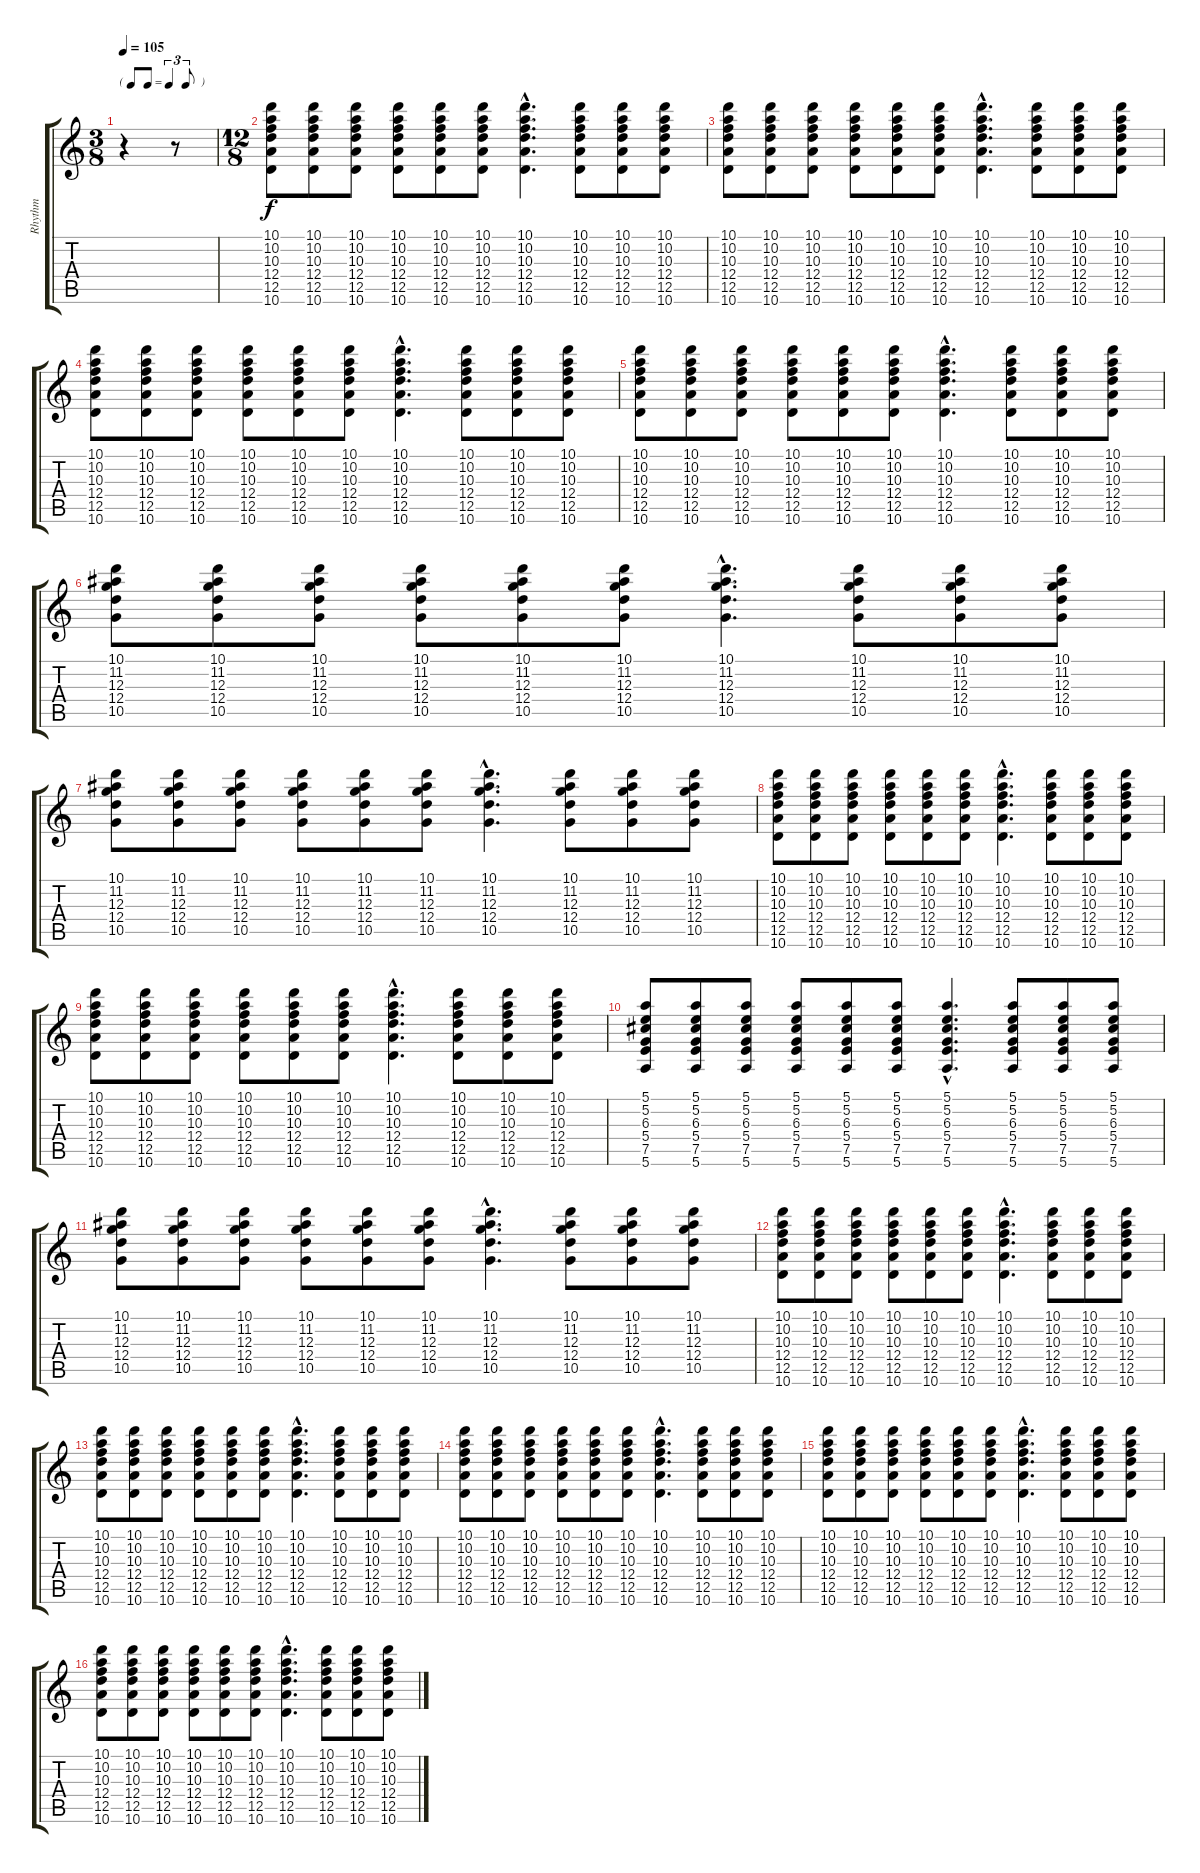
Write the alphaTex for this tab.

\track ("Rhythm" "Rhythm") {instrument electricguitarclean}
\staff {score tabs}
\tuning (E4 B3 G3 D3 A2 E2) {hide}
\ts (3 8)
\tf triplet8th
\tempo 105
\clef g2
\ks c
r.4{dy f instrument electricguitarclean} r.8 |
\ts (12 8)
(10.1 10.2 10.3 12.4 12.5 10.6).8 (10.1 10.2 10.3 12.4 12.5 10.6).8 (10.1 10.2 10.3 12.4 12.5 10.6).8 (10.1 10.2 10.3 12.4 12.5 10.6).8 (10.1 10.2 10.3 12.4 12.5 10.6).8 (10.1 10.2 10.3 12.4 12.5 10.6).8 (10.1{hac} 10.2{hac} 10.3{hac} 12.4{hac} 12.5{hac} 10.6{hac}).4{d} (10.1 10.2 10.3 12.4 12.5 10.6).8 (10.1 10.2 10.3 12.4 12.5 10.6).8 (10.1 10.2 10.3 12.4 12.5 10.6).8 |
(10.1 10.2 10.3 12.4 12.5 10.6).8 (10.1 10.2 10.3 12.4 12.5 10.6).8 (10.1 10.2 10.3 12.4 12.5 10.6).8 (10.1 10.2 10.3 12.4 12.5 10.6).8 (10.1 10.2 10.3 12.4 12.5 10.6).8 (10.1 10.2 10.3 12.4 12.5 10.6).8 (10.1{hac} 10.2{hac} 10.3{hac} 12.4{hac} 12.5{hac} 10.6{hac}).4{d} (10.1 10.2 10.3 12.4 12.5 10.6).8 (10.1 10.2 10.3 12.4 12.5 10.6).8 (10.1 10.2 10.3 12.4 12.5 10.6).8 |
(10.1 10.2 10.3 12.4 12.5 10.6).8 (10.1 10.2 10.3 12.4 12.5 10.6).8 (10.1 10.2 10.3 12.4 12.5 10.6).8 (10.1 10.2 10.3 12.4 12.5 10.6).8 (10.1 10.2 10.3 12.4 12.5 10.6).8 (10.1 10.2 10.3 12.4 12.5 10.6).8 (10.1{hac} 10.2{hac} 10.3{hac} 12.4{hac} 12.5{hac} 10.6{hac}).4{d} (10.1 10.2 10.3 12.4 12.5 10.6).8 (10.1 10.2 10.3 12.4 12.5 10.6).8 (10.1 10.2 10.3 12.4 12.5 10.6).8 |
(10.1 10.2 10.3 12.4 12.5 10.6).8 (10.1 10.2 10.3 12.4 12.5 10.6).8 (10.1 10.2 10.3 12.4 12.5 10.6).8 (10.1 10.2 10.3 12.4 12.5 10.6).8 (10.1 10.2 10.3 12.4 12.5 10.6).8 (10.1 10.2 10.3 12.4 12.5 10.6).8 (10.1{hac} 10.2{hac} 10.3{hac} 12.4{hac} 12.5{hac} 10.6{hac}).4{d} (10.1 10.2 10.3 12.4 12.5 10.6).8 (10.1 10.2 10.3 12.4 12.5 10.6).8 (10.1 10.2 10.3 12.4 12.5 10.6).8 |
(10.1 11.2 12.3 12.4 10.5).8 (10.1 11.2 12.3 12.4 10.5).8 (10.1 11.2 12.3 12.4 10.5).8 (10.1 11.2 12.3 12.4 10.5).8 (10.1 11.2 12.3 12.4 10.5).8 (10.1 11.2 12.3 12.4 10.5).8 (10.1{hac} 11.2{hac} 12.3{hac} 12.4{hac} 10.5{hac}).4{d} (10.1 11.2 12.3 12.4 10.5).8 (10.1 11.2 12.3 12.4 10.5).8 (10.1 11.2 12.3 12.4 10.5).8 |
(10.1 11.2 12.3 12.4 10.5).8 (10.1 11.2 12.3 12.4 10.5).8 (10.1 11.2 12.3 12.4 10.5).8 (10.1 11.2 12.3 12.4 10.5).8 (10.1 11.2 12.3 12.4 10.5).8 (10.1 11.2 12.3 12.4 10.5).8 (10.1{hac} 11.2{hac} 12.3{hac} 12.4{hac} 10.5{hac}).4{d} (10.1 11.2 12.3 12.4 10.5).8 (10.1 11.2 12.3 12.4 10.5).8 (10.1 11.2 12.3 12.4 10.5).8 |
(10.1 10.2 10.3 12.4 12.5 10.6).8 (10.1 10.2 10.3 12.4 12.5 10.6).8 (10.1 10.2 10.3 12.4 12.5 10.6).8 (10.1 10.2 10.3 12.4 12.5 10.6).8 (10.1 10.2 10.3 12.4 12.5 10.6).8 (10.1 10.2 10.3 12.4 12.5 10.6).8 (10.1{hac} 10.2{hac} 10.3{hac} 12.4{hac} 12.5{hac} 10.6{hac}).4{d} (10.1 10.2 10.3 12.4 12.5 10.6).8 (10.1 10.2 10.3 12.4 12.5 10.6).8 (10.1 10.2 10.3 12.4 12.5 10.6).8 |
(10.1 10.2 10.3 12.4 12.5 10.6).8 (10.1 10.2 10.3 12.4 12.5 10.6).8 (10.1 10.2 10.3 12.4 12.5 10.6).8 (10.1 10.2 10.3 12.4 12.5 10.6).8 (10.1 10.2 10.3 12.4 12.5 10.6).8 (10.1 10.2 10.3 12.4 12.5 10.6).8 (10.1{hac} 10.2{hac} 10.3{hac} 12.4{hac} 12.5{hac} 10.6{hac}).4{d} (10.1 10.2 10.3 12.4 12.5 10.6).8 (10.1 10.2 10.3 12.4 12.5 10.6).8 (10.1 10.2 10.3 12.4 12.5 10.6).8 |
(5.1 5.2 6.3 5.4 7.5 5.6).8 (5.1 5.2 6.3 5.4 7.5 5.6).8 (5.1 5.2 6.3 5.4 7.5 5.6).8 (5.1 5.2 6.3 5.4 7.5 5.6).8 (5.1 5.2 6.3 5.4 7.5 5.6).8 (5.1 5.2 6.3 5.4 7.5 5.6).8 (5.1{hac} 5.2{hac} 6.3{hac} 5.4{hac} 7.5{hac} 5.6{hac}).4{d} (5.1 5.2 6.3 5.4 7.5 5.6).8 (5.1 5.2 6.3 5.4 7.5 5.6).8 (5.1 5.2 6.3 5.4 7.5 5.6).8 |
(10.1 11.2 12.3 12.4 10.5).8 (10.1 11.2 12.3 12.4 10.5).8 (10.1 11.2 12.3 12.4 10.5).8 (10.1 11.2 12.3 12.4 10.5).8 (10.1 11.2 12.3 12.4 10.5).8 (10.1 11.2 12.3 12.4 10.5).8 (10.1{hac} 11.2{hac} 12.3{hac} 12.4{hac} 10.5{hac}).4{d} (10.1 11.2 12.3 12.4 10.5).8 (10.1 11.2 12.3 12.4 10.5).8 (10.1 11.2 12.3 12.4 10.5).8 |
(10.1 10.2 10.3 12.4 12.5 10.6).8 (10.1 10.2 10.3 12.4 12.5 10.6).8 (10.1 10.2 10.3 12.4 12.5 10.6).8 (10.1 10.2 10.3 12.4 12.5 10.6).8 (10.1 10.2 10.3 12.4 12.5 10.6).8 (10.1 10.2 10.3 12.4 12.5 10.6).8 (10.1{hac} 10.2{hac} 10.3{hac} 12.4{hac} 12.5{hac} 10.6{hac}).4{d} (10.1 10.2 10.3 12.4 12.5 10.6).8 (10.1 10.2 10.3 12.4 12.5 10.6).8 (10.1 10.2 10.3 12.4 12.5 10.6).8 |
(10.1 10.2 10.3 12.4 12.5 10.6).8 (10.1 10.2 10.3 12.4 12.5 10.6).8 (10.1 10.2 10.3 12.4 12.5 10.6).8 (10.1 10.2 10.3 12.4 12.5 10.6).8 (10.1 10.2 10.3 12.4 12.5 10.6).8 (10.1 10.2 10.3 12.4 12.5 10.6).8 (10.1{hac} 10.2{hac} 10.3{hac} 12.4{hac} 12.5{hac} 10.6{hac}).4{d} (10.1 10.2 10.3 12.4 12.5 10.6).8 (10.1 10.2 10.3 12.4 12.5 10.6).8 (10.1 10.2 10.3 12.4 12.5 10.6).8 |
(10.1 10.2 10.3 12.4 12.5 10.6).8 (10.1 10.2 10.3 12.4 12.5 10.6).8 (10.1 10.2 10.3 12.4 12.5 10.6).8 (10.1 10.2 10.3 12.4 12.5 10.6).8 (10.1 10.2 10.3 12.4 12.5 10.6).8 (10.1 10.2 10.3 12.4 12.5 10.6).8 (10.1{hac} 10.2{hac} 10.3{hac} 12.4{hac} 12.5{hac} 10.6{hac}).4{d} (10.1 10.2 10.3 12.4 12.5 10.6).8 (10.1 10.2 10.3 12.4 12.5 10.6).8 (10.1 10.2 10.3 12.4 12.5 10.6).8 |
(10.1 10.2 10.3 12.4 12.5 10.6).8 (10.1 10.2 10.3 12.4 12.5 10.6).8 (10.1 10.2 10.3 12.4 12.5 10.6).8 (10.1 10.2 10.3 12.4 12.5 10.6).8 (10.1 10.2 10.3 12.4 12.5 10.6).8 (10.1 10.2 10.3 12.4 12.5 10.6).8 (10.1{hac} 10.2{hac} 10.3{hac} 12.4{hac} 12.5{hac} 10.6{hac}).4{d} (10.1 10.2 10.3 12.4 12.5 10.6).8 (10.1 10.2 10.3 12.4 12.5 10.6).8 (10.1 10.2 10.3 12.4 12.5 10.6).8 |
(10.1 10.2 10.3 12.4 12.5 10.6).8 (10.1 10.2 10.3 12.4 12.5 10.6).8 (10.1 10.2 10.3 12.4 12.5 10.6).8 (10.1 10.2 10.3 12.4 12.5 10.6).8 (10.1 10.2 10.3 12.4 12.5 10.6).8 (10.1 10.2 10.3 12.4 12.5 10.6).8 (10.1{hac} 10.2{hac} 10.3{hac} 12.4{hac} 12.5{hac} 10.6{hac}).4{d} (10.1 10.2 10.3 12.4 12.5 10.6).8 (10.1 10.2 10.3 12.4 12.5 10.6).8 (10.1 10.2 10.3 12.4 12.5 10.6).8
